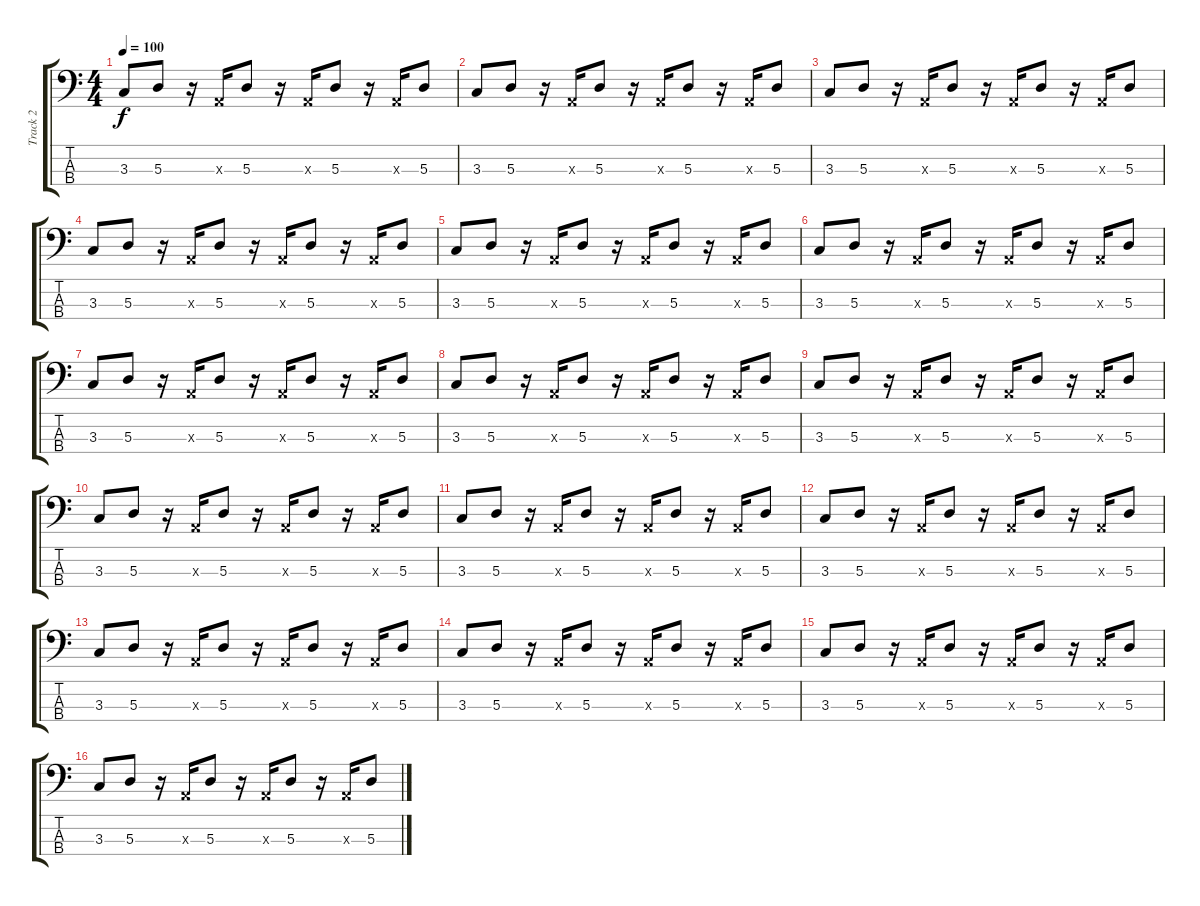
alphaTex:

\track ("Track 2" "Track 2") {instrument electricbassfinger}
\staff {score tabs}
\tuning (G2 D2 A1 E1) {hide}
\ts (4 4)
\tempo 100
\clef f4
\ks c
3.3.8{dy f} 5.3.8 r.16 0.3{x}.16 5.3.8 r.16 0.3{x}.16 5.3.8 r.16 0.3{x}.16 5.3.8 |
3.3.8 5.3.8 r.16 0.3{x}.16 5.3.8 r.16 0.3{x}.16 5.3.8 r.16 0.3{x}.16 5.3.8 |
3.3.8 5.3.8 r.16 0.3{x}.16 5.3.8 r.16 0.3{x}.16 5.3.8 r.16 0.3{x}.16 5.3.8 |
3.3.8 5.3.8 r.16 0.3{x}.16 5.3.8 r.16 0.3{x}.16 5.3.8 r.16 0.3{x}.16 5.3.8 |
3.3.8 5.3.8 r.16 0.3{x}.16 5.3.8 r.16 0.3{x}.16 5.3.8 r.16 0.3{x}.16 5.3.8 |
3.3.8 5.3.8 r.16 0.3{x}.16 5.3.8 r.16 0.3{x}.16 5.3.8 r.16 0.3{x}.16 5.3.8 |
3.3.8 5.3.8 r.16 0.3{x}.16 5.3.8 r.16 0.3{x}.16 5.3.8 r.16 0.3{x}.16 5.3.8 |
3.3.8 5.3.8 r.16 0.3{x}.16 5.3.8 r.16 0.3{x}.16 5.3.8 r.16 0.3{x}.16 5.3.8 |
3.3.8 5.3.8 r.16 0.3{x}.16 5.3.8 r.16 0.3{x}.16 5.3.8 r.16 0.3{x}.16 5.3.8 |
3.3.8 5.3.8 r.16 0.3{x}.16 5.3.8 r.16 0.3{x}.16 5.3.8 r.16 0.3{x}.16 5.3.8 |
3.3.8 5.3.8 r.16 0.3{x}.16 5.3.8 r.16 0.3{x}.16 5.3.8 r.16 0.3{x}.16 5.3.8 |
3.3.8 5.3.8 r.16 0.3{x}.16 5.3.8 r.16 0.3{x}.16 5.3.8 r.16 0.3{x}.16 5.3.8 |
3.3.8 5.3.8 r.16 0.3{x}.16 5.3.8 r.16 0.3{x}.16 5.3.8 r.16 0.3{x}.16 5.3.8 |
3.3.8 5.3.8 r.16 0.3{x}.16 5.3.8 r.16 0.3{x}.16 5.3.8 r.16 0.3{x}.16 5.3.8 |
3.3.8 5.3.8 r.16 0.3{x}.16 5.3.8 r.16 0.3{x}.16 5.3.8 r.16 0.3{x}.16 5.3.8 |
3.3.8 5.3.8 r.16 0.3{x}.16 5.3.8 r.16 0.3{x}.16 5.3.8 r.16 0.3{x}.16 5.3.8
